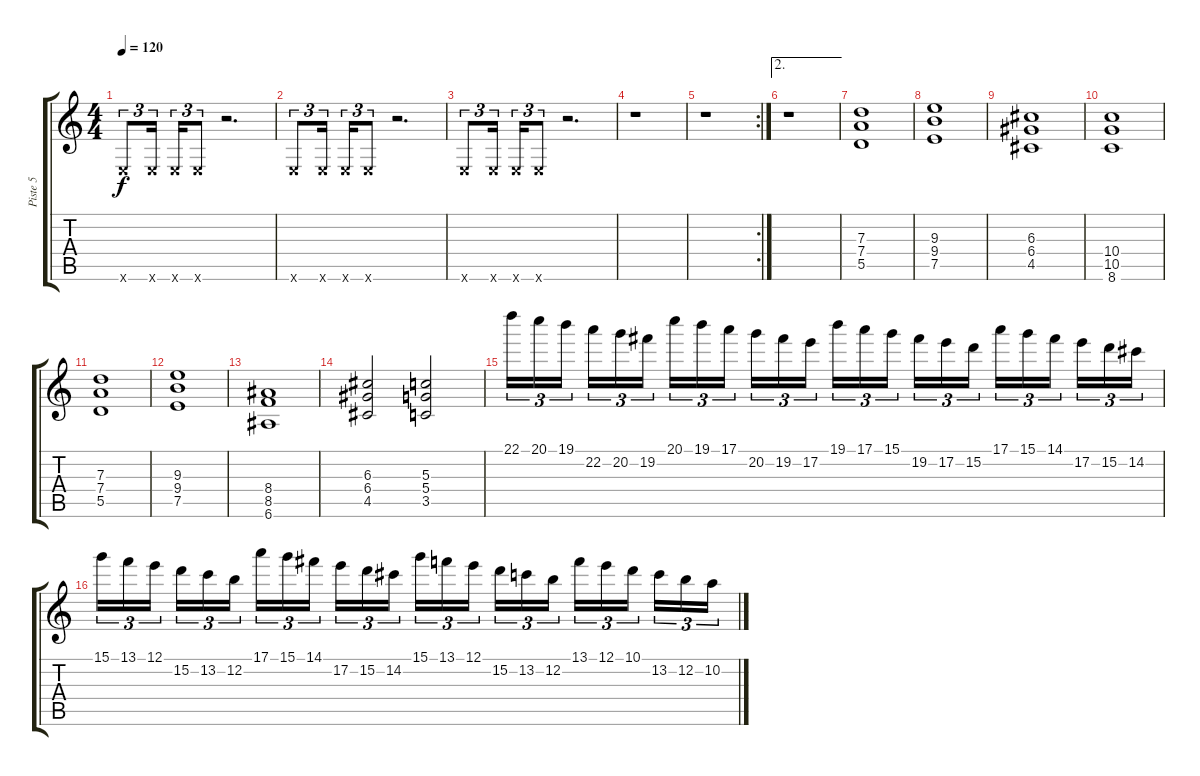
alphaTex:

\track ("Piste 5" "Piste 5") {instrument overdrivenguitar}
\staff {score tabs}
\tuning (E4 B3 G3 D3 A2 E2) {hide}
\ts (4 4)
\tempo 120
\clef g2
\ks c
0.6{x}.8{tu (3 2) dy f} 0.6{x}.16{tu (3 2)} 0.6{x}.16{tu (3 2)} 0.6{x}.8{tu (3 2)} r.2{d} |
0.6{x}.8{tu (3 2)} 0.6{x}.16{tu (3 2)} 0.6{x}.16{tu (3 2)} 0.6{x}.8{tu (3 2)} r.2{d} |
0.6{x}.8{tu (3 2)} 0.6{x}.16{tu (3 2)} 0.6{x}.16{tu (3 2)} 0.6{x}.8{tu (3 2)} r.2{d} |
r.1 |
\rc 2
r.1 |
\ae 2
r.1 |
(7.3 7.4 5.5).1{instrument churchorgan} |
(9.3 9.4 7.5).1 |
(6.3 6.4 4.5).1 |
(10.4 10.5 8.6).1 |
(7.3 7.4 5.5).1 |
(9.3 9.4 7.5).1 |
(8.4 8.5 6.6).1 |
(6.3 6.4 4.5).2 (5.3 5.4 3.5).2 |
22.1.16{tu (3 2) instrument distortionguitar} 20.1.16{tu (3 2)} 19.1.16{tu (3 2)} 22.2.16{tu (3 2)} 20.2.16{tu (3 2)} 19.2.16{tu (3 2)} 20.1.16{tu (3 2)} 19.1.16{tu (3 2)} 17.1.16{tu (3 2)} 20.2.16{tu (3 2)} 19.2.16{tu (3 2)} 17.2.16{tu (3 2)} 19.1.16{tu (3 2)} 17.1.16{tu (3 2)} 15.1.16{tu (3 2)} 19.2.16{tu (3 2)} 17.2.16{tu (3 2)} 15.2.16{tu (3 2)} 17.1.16{tu (3 2)} 15.1.16{tu (3 2)} 14.1.16{tu (3 2)} 17.2.16{tu (3 2)} 15.2.16{tu (3 2)} 14.2.16{tu (3 2)} |
15.1.16{tu (3 2)} 13.1.16{tu (3 2)} 12.1.16{tu (3 2)} 15.2.16{tu (3 2)} 13.2.16{tu (3 2)} 12.2.16{tu (3 2)} 17.1.16{tu (3 2)} 15.1.16{tu (3 2)} 14.1.16{tu (3 2)} 17.2.16{tu (3 2)} 15.2.16{tu (3 2)} 14.2.16{tu (3 2)} 15.1.16{tu (3 2)} 13.1.16{tu (3 2)} 12.1.16{tu (3 2)} 15.2.16{tu (3 2)} 13.2.16{tu (3 2)} 12.2.16{tu (3 2)} 13.1.16{tu (3 2)} 12.1.16{tu (3 2)} 10.1.16{tu (3 2)} 13.2.16{tu (3 2)} 12.2.16{tu (3 2)} 10.2.16{tu (3 2)}
